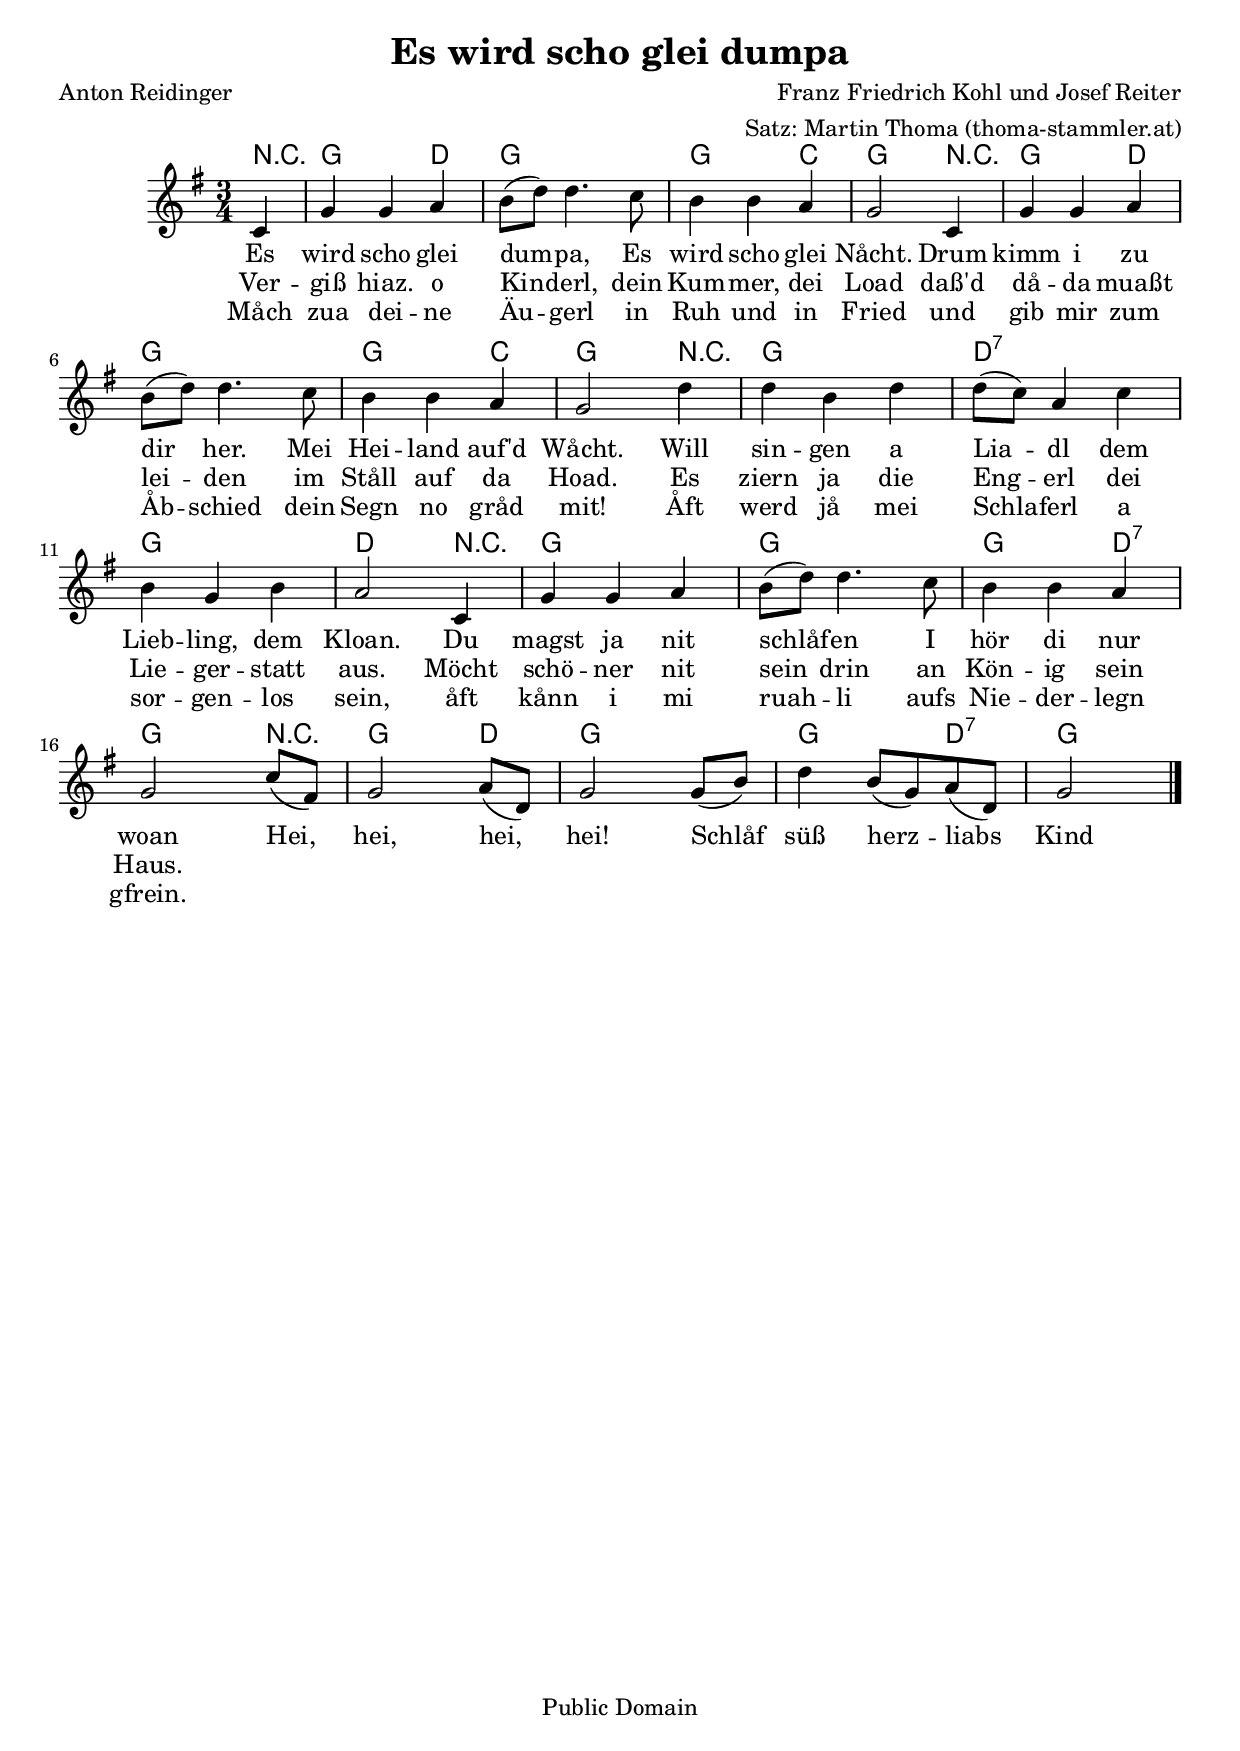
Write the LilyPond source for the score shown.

\version "2.24.2"
\version "2.24.2"

EWS_title = "Es wird scho glei dumpa"
EWS_composer = "Franz Friedrich Kohl und Josef Reiter"
EWS_poet = "Anton Reidinger"
EWS_arranger = "Satz: Martin Thoma (thoma-stammler.at)"
EWS_copyright = "Public Domain"

EWS_Score = \score {
  <<
    \new ChordNames {
      \chordmode {
        r4 g2 d4 g2.
        g2 c4 g2
        r4 g2 d4 g2.
        g2 c4 g2
        r4 g2. d:7 g
        d2 r4
        g2. g2.
        g2 d4:7  g2
        r4 g2 d4 g2.
        g2 d4:7 g2
      }
    }
    \relative c' {
      \clef "treble"
      \key g \major
      \time  3/4

      \partial4 c4
      g'  g a
      b8( d) d4. c8
      b4 b a
      g2
      c,4
      g'  g a
      b8( d) d4. c8
      b4 b a
      g2
      d'4
      d b d
      d8(c) a4 c
      b g b
      a2
      c,4
      g'  g a
      b8( d) d4. c8
      b4 b a
      g2
      c8 (fis,)
      g2  a8 (d,)
      g2 g8 (b)
      d4 b8 (g) a (d,)
      g2 \bar "|."
    }


    \addlyrics{
      Es wird scho glei dum -- pa,
      Es wird scho glei Nåcht.
      Drum kimm i zu dir her.
      Mei Hei -- land auf'd Wåcht.
      Will sin -- gen a Lia -- dl
      dem Lieb -- ling, dem Kloan.
      Du magst ja nit schlåf -- en
      I hör di nur woan
      Hei, hei, hei, hei!
      Schlåf süß herz -- liabs Kind
    }
    \addlyrics{
      Ver -- giß hiaz. o Kin -- derl, dein Kum -- mer, dei Load
      daß'd då -- da muaßt lei -- den im Ståll auf da Hoad.
      Es ziern ja die Eng -- erl dei Lie -- ger -- statt aus.
      Möcht schö -- ner nit sein drin an Kön -- ig sein Haus.
    }
    \addlyrics {
      Måch zua dei -- ne Äu -- gerl in Ruh und in Fried
      und gib mir zum Åb -- schied dein Segn no gråd mit!
      Åft werd jå mei Schla -- ferl a sor -- gen -- los sein,
      åft kånn i mi ruah -- li aufs Nie -- der -- legn gfrein.
    }
  >>
}

\header {
  title = \EWS_title
  composer = \EWS_composer
  poet = \EWS_poet
  arranger = \EWS_arranger
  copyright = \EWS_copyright
}

\EWS_Score